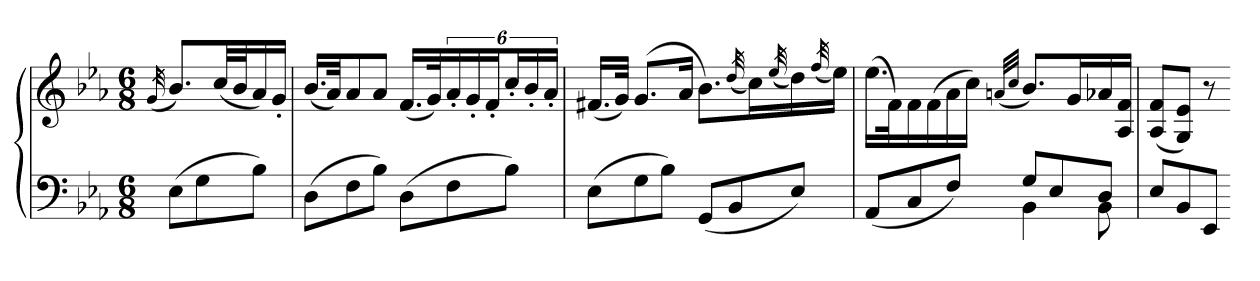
**kern	**kern
*part1	*part1
*staff2	*staff1
*clefF4	*clefG2
*k[b-e-a-]	*k[b-e-a-]
*E-:	*E-:
*M6/8	*M6/8
=	=
.	(32qg
(8E-L	8.b-L)
8G	.
.	(32ccLL
.	32b-J
8B-J)	16a-)
.	16g'JJ
=133	=133
(8DL	(16.b-LL
.	32a-JK)
8F	8a-
8B-J)	8a-J
(8DL	(16.fLL
.	32gK)
8F	24a-'
.	24g'
.	24f'J
8B-J)	24cc'L
.	24b-'
.	24a-'JJ
=134	=134
(8E-L	(16.f#XLL
.	32gJJk)
8G	(8.gL
8B-J)	.
.	16a-Jk
(8GGL	8.b-L)
8BB-	.
.	(32qdd
.	16ccL)
.	(32qee-
8E-J)	16dd)
.	(32qff
.	16ee-JJ)
=135	=135
*^	*
(8AA-L	4.ryy	(16.ee-LL
.	.	32fK)
8C	.	16f
.	.	(16f
8FJ)	.	16a-
.	.	16ccJJ)
.	.	(32qanLLL
.	.	32qccJJJ
8GL	4BB-	8.b-L)
8E-	.	.
.	.	16gL
8DJ	8BB-	16a-X
.	.	16A- 16fJJ
*v	*v	*
=136	=136
8E-L	(8A- 8fL
8BB-	8G 8e-J)
8EE-J	8r
=-	=-
*-	*-
